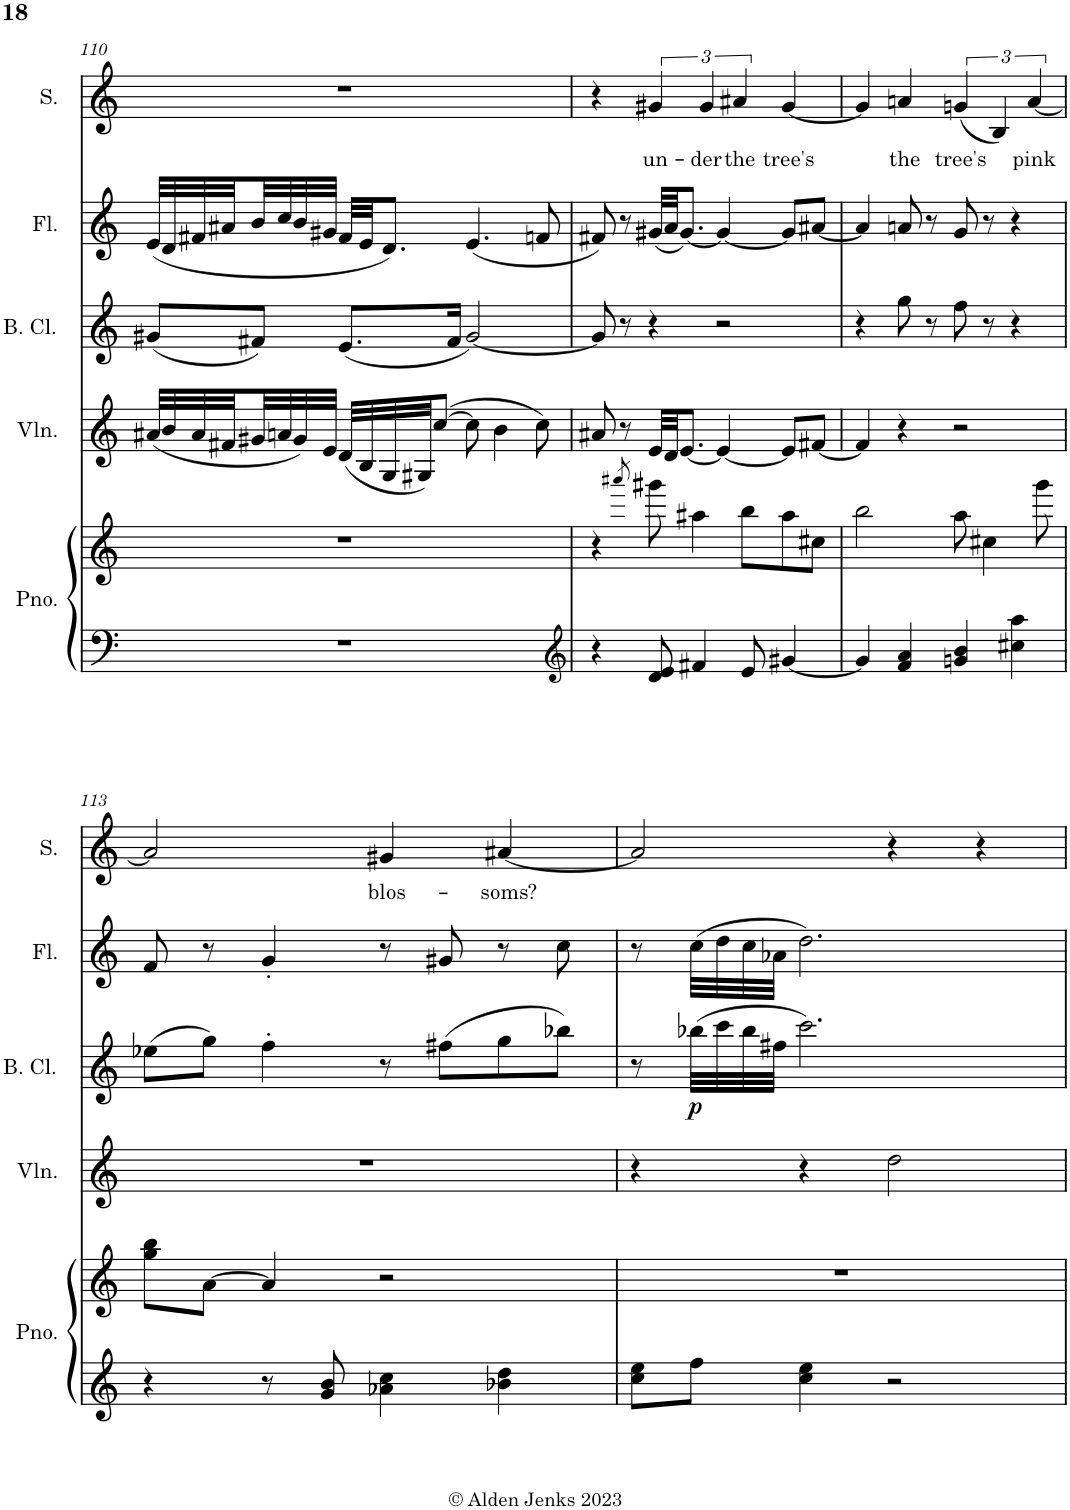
**kern	**kern	**kern	**kern	**dynam	**kern	**kern	**text
*part5	*part5	*part4	*part3	*part3	*part2	*part1	*part1
*staff6	*staff5	*staff4	*staff3	*staff3	*staff2	*staff1	*staff1
*I"Piano	*	*I"Violin	*I"Bass Clarinet (Bb)	*	*I"Flute	*I"Soprano	*
*I'Pno.	*	*I'Vln.	*I'B. Cl.	*	*I'Fl.	*I'S.	*
!!LO:PB:g=z
*clefF4	*clefG2	*clefG2	*clefG2	*	*clefG2	*clefG2	*
*	*	*	*Trd8c14	*	*	*	*
*k[]	*k[]	*k[]	*k[]	*	*k[]	*k[]	*
*M4/4	*M4/4	*M4/4	*M4/4	*	*M4/4	*M4/4	*
=110	=110	=110	=110	=110	=110	=110	=110
1r	1r	(32a#X/LLL	(8g#X/L	.	(32e/LLL	1r	.
.	.	32b/	.	.	32d/	.	.
.	.	32a#/	.	.	32f#X/	.	.
.	.	32f#X/	.	.	32a#X/	.	.
.	.	32g#X/	8f#X/J)	.	32b/	.	.
.	.	32an/	.	.	32cc/	.	.
.	.	32g#/)	.	.	32b/	.	.
.	.	32e/JJJ	.	.	32g#X/JJJ	.	.
.	.	(32d/LLL	(8.e/L	.	32f#/LLL	.	.
.	.	32B/	.	.	32e/JJ	.	.
.	.	32G/	.	.	8.d/J)	.	.
.	.	32G#X/JJ)	.	.	.	.	.
.	.	([8cc/J	.	.	.	.	.
.	.	.	16f#/Jk	.	.	.	.
.	.	8cc\]	[2g#/)	.	(4.e/	.	.
.	.	4b\	.	.	.	.	.
.	.	8cc\)	.	.	8fn/	.	.
=111	=111	=111	=111	=111	=111	=111	=111
*clefG2	*	*	*	*	*	*	*
4r	4r	8a#X/	8g#/]	.	8f#X/)	4r	.
.	.	8r	8r	.	8r	.	.
.	8qaaa#X/	.	.	.	.	.	.
!	!	!	!	!	!	!	!LO:LY:b
8d/ 8e/	8ggg#X\	32e/LLL	4r	.	(32g#X/LLL	6g#X/	un-
.	.	32d/JJ	.	.	32a/JJ	.	.
.	.	[8.e/J	.	.	[8.g#/J)	.	.
4f#X/	4aa#X\	.	.	.	.	.	.
!	!	!	!	!	!	!	!LO:LY:b
.	.	.	.	.	.	6g#/	-der
.	.	4e/_	2r	.	4g#/_	.	.
!	!	!	!	!	!	!	!LO:LY:b
.	.	.	.	.	.	6a#X/	the
8e/	8bb\L	.	.	.	.	.	.
!	!	!	!	!	!	!	!LO:LY:b
[4g#X/	8aa#\	8e/L]	.	.	8g#/L]	[4g#/	tree's
.	8cc#X\J	[8f#X/J	.	.	[8a#X/J	.	.
=112	=112	=112	=112	=112	=112	=112	=112
4g#/]	2bb\	4f#/]	4r	.	4a#/]	4g#/]	.
!	!	!	!	!	!	!	!LO:LY:b
4f/ 4a/	.	4r	8gg\	.	8an/	4an/	the
.	.	.	8r	.	8r	.	.
!	!	!	!	!	!	!	!LO:LY:b
4gn/ 4b/	8aa\	2r	8ff\	.	8g/	(6gn/	tree's
.	4cc#X\	.	8r	.	8r	.	.
.	.	.	.	.	.	6B/)	.
4cc#X\ 4aa\	.	.	4r	.	4r	.	.
!	!	!	!	!	!	!	!LO:LY:b
.	.	.	.	.	.	[6a/	pink
.	8ggg\	.	.	.	.	.	.
!!LO:LB:g=z
=113	=113	=113	=113	=113	=113	=113	=113
4r	8gg\ 8bb\L	1r	(8ee-X\L	.	8f/	2a/]	.
.	[8a\J	.	8gg\J)	.	8r	.	.
8r	4a/]	.	4ff'\	.	4g'/	.	.
8g/ 8b/	.	.	.	.	.	.	.
!	!	!	!	!	!	!	!LO:LY:b
4a-X\ 4cc\	2r	.	8r	.	8r	4g#X/	blos-
.	.	.	(8ff#X\L	.	8g#X/	.	.
!	!	!	!	!	!	!	!LO:LY:b
4b-X\ 4dd\	.	.	8gg\	.	8r	[4a#X/	-soms?
.	.	.	8bb-X\J)	.	8cc\	.	.
=114	=114	=114	=114	=114	=114	=114	=114
8cc\ 8ee\L	1r	4r	8r	.	8r	2a#/]	.
!	!	!	!	!LO:DY:b	!	!	!
8ff\J	.	.	(32bb-X\LLL	p	(32cc\LLL	.	.
.	.	.	32ccc\	.	32dd\	.	.
.	.	.	32bb-\	.	32cc\	.	.
.	.	.	32ff#X\JJJ	.	32a-X\JJJ	.	.
4cc\ 4ee\	.	4r	2.ccc\)	.	2.dd\)	.	.
2r	.	2dd\	.	.	.	4r	.
.	.	.	.	.	.	4r	.
=	=	=	=	=	=	=	=
*-	*-	*-	*-	*-	*-	*-	*-
